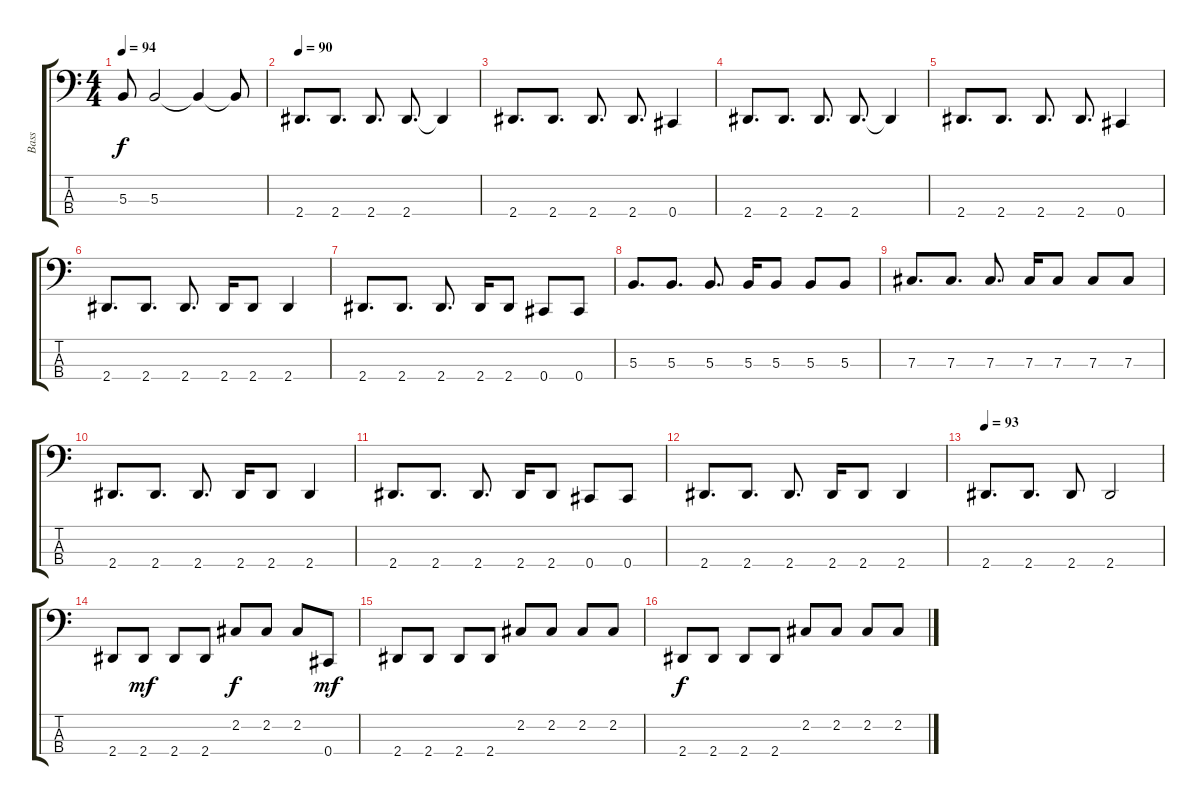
\track ("Bass" "Bass") {instrument electricbassfinger}
\staff {score tabs}
\tuning (E2 B1 Gb1 Db1) {hide}
\ts (4 4)
\tempo 94
\clef f4
\ks c
5.3.8{dy f} 5.3.2 5.3{t}.4 5.3{t}.8 |
\tempo 90
2.4.8{d} 2.4.8{d} 2.4.8{d} 2.4.8{d} 2.4{t}.4 |
2.4.8{d} 2.4.8{d} 2.4.8{d} 2.4.8{d} 0.4.4 |
2.4.8{d} 2.4.8{d} 2.4.8{d} 2.4.8{d} 2.4{t}.4 |
2.4.8{d} 2.4.8{d} 2.4.8{d} 2.4.8{d} 0.4.4 |
2.4.8{d} 2.4.8{d} 2.4.8{d} 2.4.16 2.4.8 2.4.4 |
2.4.8{d} 2.4.8{d} 2.4.8{d} 2.4.16 2.4.8 0.4.8 0.4.8 |
5.3.8{d} 5.3.8{d} 5.3.8{d} 5.3.16 5.3.8 5.3.8 5.3.8 |
7.3.8{d} 7.3.8{d} 7.3.8{d} 7.3.16 7.3.8 7.3.8 7.3.8 |
2.4.8{d} 2.4.8{d} 2.4.8{d} 2.4.16 2.4.8 2.4.4 |
2.4.8{d} 2.4.8{d} 2.4.8{d} 2.4.16 2.4.8 0.4.8 0.4.8 |
2.4.8{d} 2.4.8{d} 2.4.8{d} 2.4.16 2.4.8 2.4.4 |
\tempo 93
2.4.8{d} 2.4.8{d} 2.4.8 2.4.2 |
2.4.8 2.4.8{dy mf} 2.4.8 2.4.8 2.2.8{dy f} 2.2.8 2.2.8 0.4.8{dy mf} |
2.4.8 2.4.8 2.4.8 2.4.8 2.2.8 2.2.8 2.2.8 2.2.8 |
2.4.8{dy f} 2.4.8 2.4.8 2.4.8 2.2.8 2.2.8 2.2.8 2.2.8
